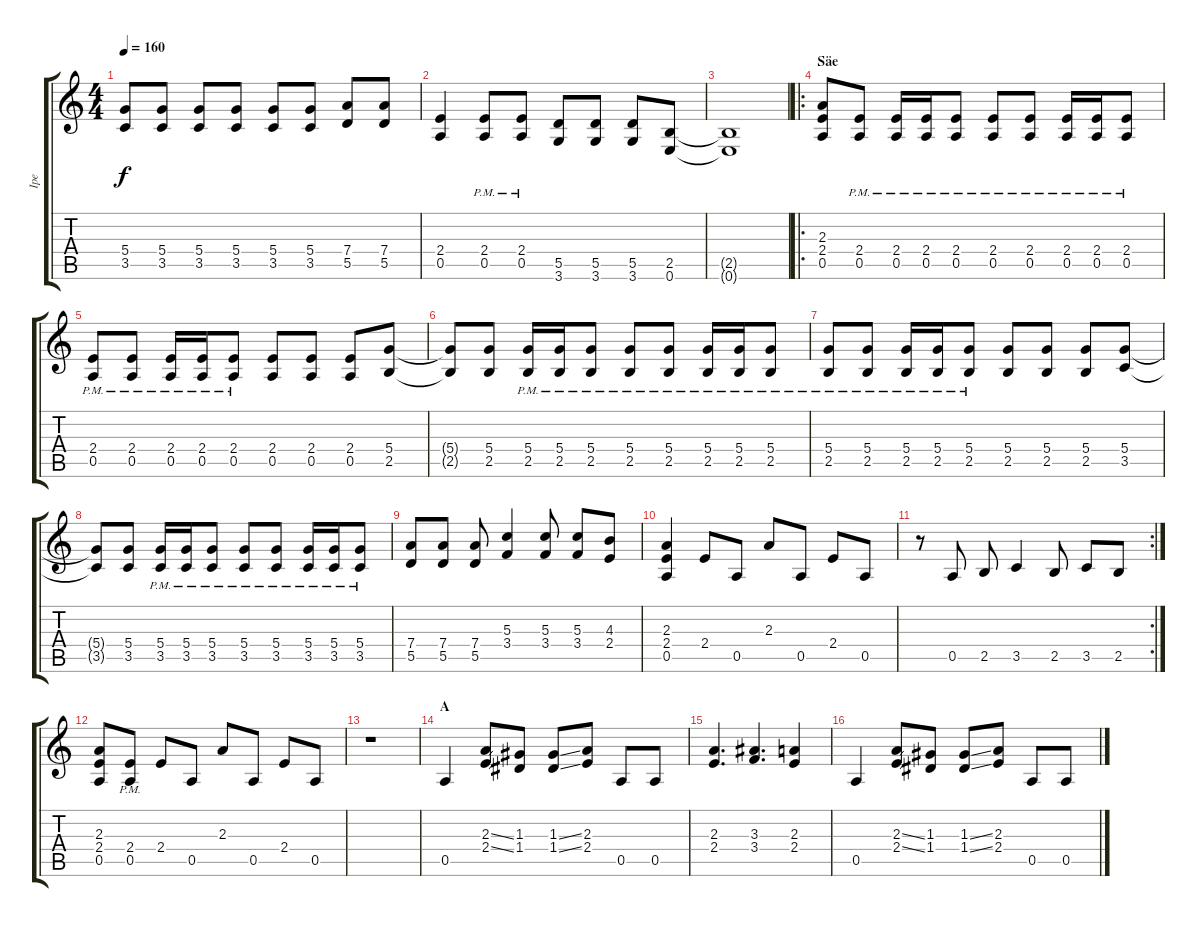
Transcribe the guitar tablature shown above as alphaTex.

\track ("Ipe" "Ipe") {instrument overdrivenguitar}
\staff {score tabs}
\tuning (E4 B3 G3 D3 A2 E2) {hide}
\ts (4 4)
\tempo 160
\clef g2
\ks c
(5.4{t} 3.5{t}).8{dy f} (5.4 3.5).8 (5.4 3.5).8 (5.4 3.5).8 (5.4 3.5).8 (5.4 3.5).8 (7.4 5.5).8 (7.4 5.5).8 |
(2.4 0.5).4 (2.4{pm} 0.5{pm}).8 (2.4{pm} 0.5{pm}).8 (5.5 3.6).8 (5.5 3.6).8 (5.5 3.6).8 (2.5 0.6).8 |
(2.5{t} 0.6{t}).1 |
\ro
\section ("" "Säe")
(2.3 2.4 0.5).8 (2.4{pm} 0.5{pm}).8 (2.4{pm} 0.5{pm}).16 (2.4{pm} 0.5{pm}).16 (2.4{pm} 0.5{pm}).8 (2.4{pm} 0.5{pm}).8 (2.4{pm} 0.5{pm}).8 (2.4{pm} 0.5{pm}).16 (2.4{pm} 0.5{pm}).16 (2.4{pm} 0.5{pm}).8 |
(2.4{pm} 0.5{pm}).8 (2.4{pm} 0.5{pm}).8 (2.4{pm} 0.5{pm}).16 (2.4{pm} 0.5{pm}).16 (2.4{pm} 0.5{pm}).8 (2.4 0.5).8 (2.4 0.5).8 (2.4 0.5).8 (5.4 2.5).8 |
(5.4{t} 2.5{t}).8 (5.4 2.5).8 (5.4 2.5{pm}).16 (5.4 2.5{pm}).16 (5.4 2.5{pm}).8 (5.4 2.5{pm}).8 (5.4 2.5{pm}).8 (5.4 2.5{pm}).16 (5.4 2.5{pm}).16 (5.4 2.5{pm}).8 |
(5.4 2.5{pm}).8 (5.4 2.5{pm}).8 (5.4 2.5{pm}).16 (5.4 2.5{pm}).16 (5.4 2.5{pm}).8 (5.4 2.5).8 (5.4 2.5).8 (5.4 2.5).8 (5.4 3.5).8 |
(5.4{t} 3.5{t}).8 (5.4 3.5).8 (5.4{pm} 3.5{pm}).16 (5.4{pm} 3.5{pm}).16 (5.4{pm} 3.5{pm}).8 (5.4{pm} 3.5{pm}).8 (5.4{pm} 3.5{pm}).8 (5.4{pm} 3.5{pm}).16 (5.4{pm} 3.5{pm}).16 (5.4{pm} 3.5{pm}).8 |
(7.4 5.5).8 (7.4 5.5).8 (7.4 5.5).8 (5.3 3.4).4 (5.3 3.4).8 (5.3 3.4).8 (4.3 2.4).8 |
(2.3 2.4 0.5).4 2.4.8 0.5.8 2.3.8 0.5.8 2.4.8 0.5.8 |
\rc 2
r.8 0.5.8 2.5.8 3.5.4 2.5.8 3.5.8 2.5.8 |
(2.3 2.4 0.5).8 (2.4{pm} 0.5{pm}).8 2.4.8 0.5.8 2.3.8 0.5.8 2.4.8 0.5.8 |
r.1 |
\section ("" "A")
0.5.4 (2.3{ss} 2.4{ss}).8 (1.3 1.4).8 (1.3{ss} 1.4{ss}).8 (2.3 2.4).8 0.5.8 0.5.8 |
(2.3 2.4).4{d} (3.3 3.4).4{d} (2.3 2.4).4 |
0.5.4 (2.3{ss} 2.4{ss}).8 (1.3 1.4).8 (1.3{ss} 1.4{ss}).8 (2.3 2.4).8 0.5.8 0.5.8
